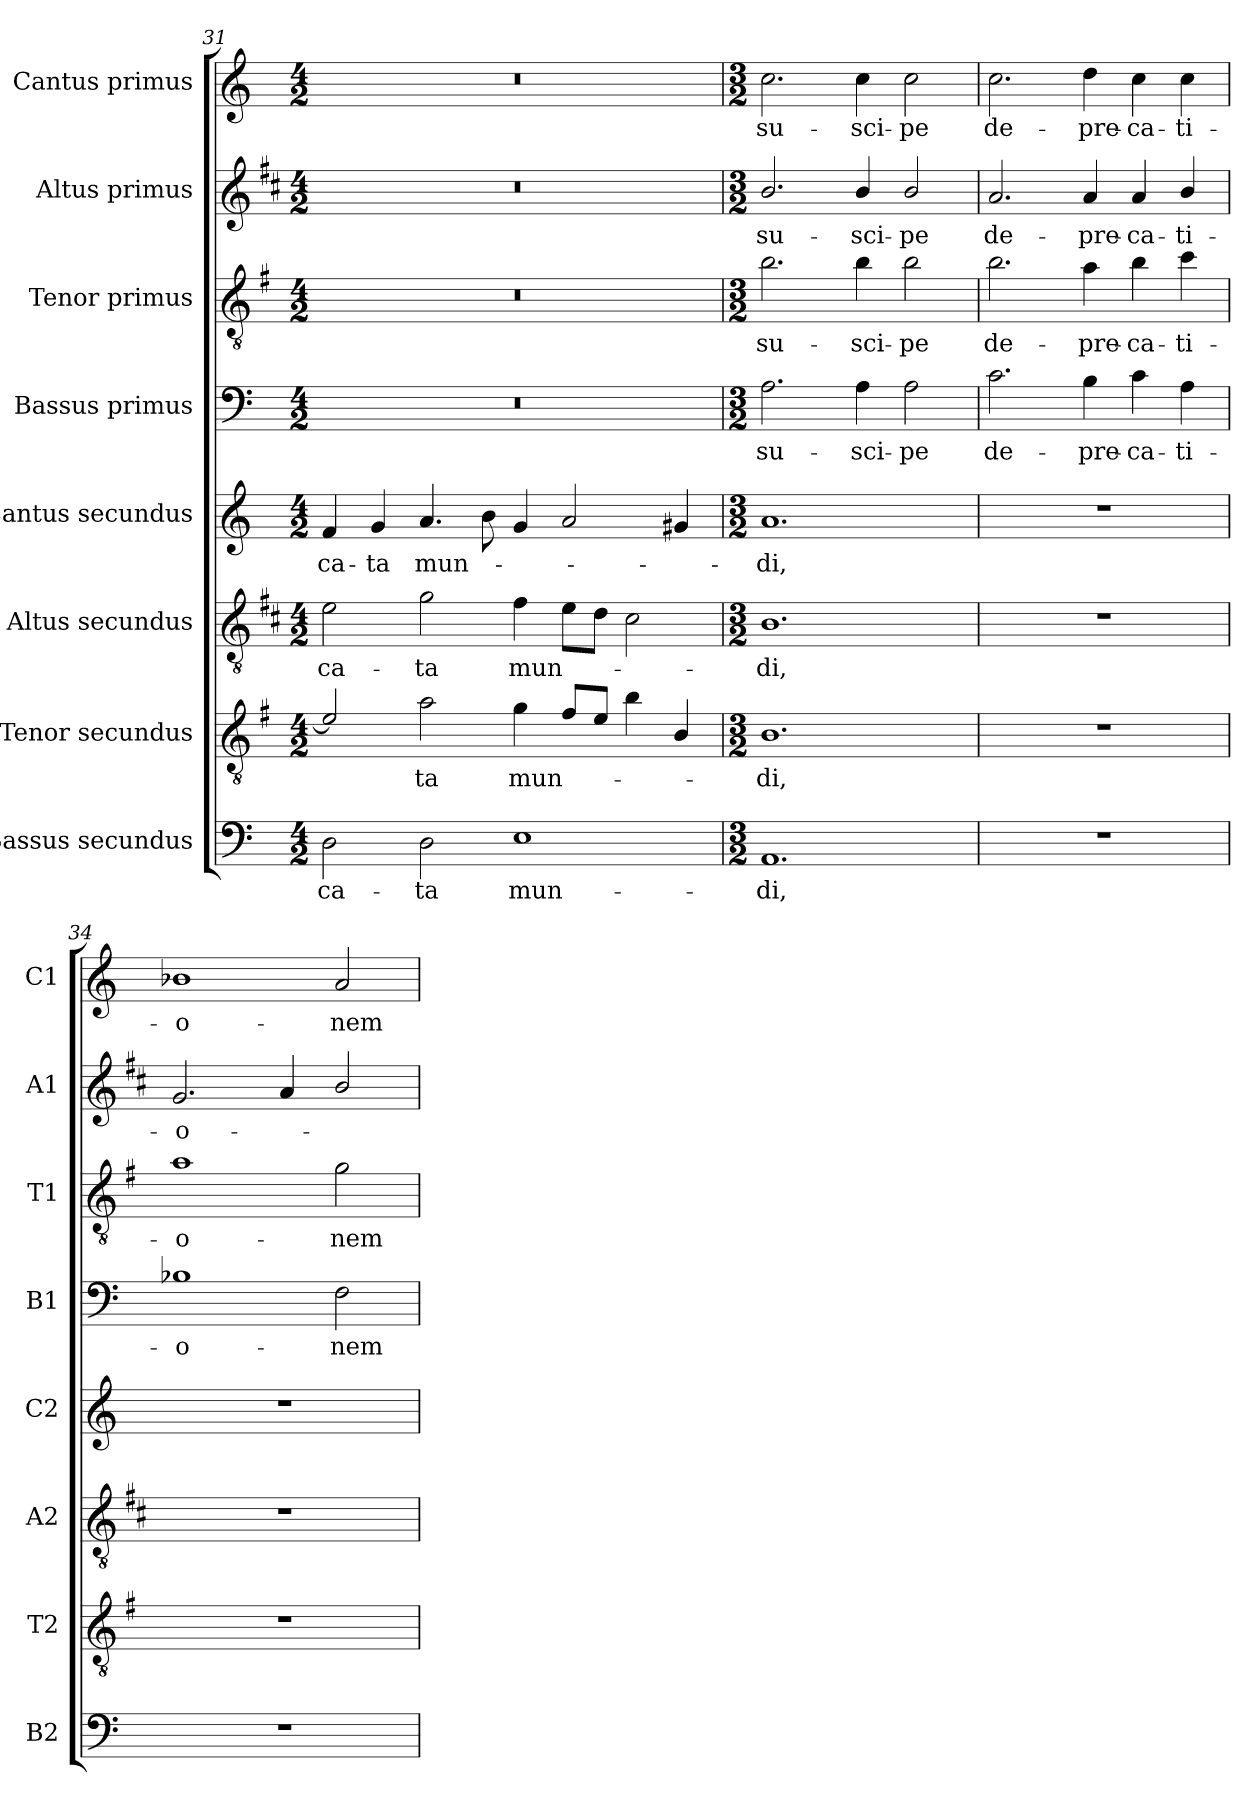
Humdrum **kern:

**kern	**text	**kern	**text	**kern	**text	**kern	**text	**kern	**text	**kern	**text	**kern	**text	**kern	**text
*part8	*part8	*part7	*part7	*part6	*part6	*part5	*part5	*part4	*part4	*part3	*part3	*part2	*part2	*part1	*part1
*staff8	*staff8	*staff7	*staff7	*staff6	*staff6	*staff5	*staff5	*staff4	*staff4	*staff3	*staff3	*staff2	*staff2	*staff1	*staff1
*I"Bassus secundus	*	*I"Tenor secundus	*	*I"Altus secundus	*	*I"Cantus secundus	*	*I"Bassus primus	*	*I"Tenor primus	*	*I"Altus primus	*	*I"Cantus primus	*
*I'B2	*	*I'T2	*	*I'A2	*	*I'C2	*	*I'B1	*	*I'T1	*	*I'A1	*	*I'C1	*
*clefF4	*	*clefGv2	*	*clefGv2	*	*clefG2	*	*clefF4	*	*clefGv2	*	*clefG2	*	*clefG2	*
*	*	*ITrd4c7	*	*ITrd1c2	*	*	*	*	*	*ITrd4c7	*	*ITrd1c2	*	*	*
*k[]	*	*k[]	*	*k[]	*	*k[]	*	*k[]	*	*k[]	*	*k[]	*	*k[]	*
*C:	*	*C:	*	*C:	*	*C:	*	*C:	*	*C:	*	*C:	*	*C:	*
*M4/2	*	*M4/2	*	*M4/2	*	*M4/2	*	*M4/2	*	*M4/2	*	*M4/2	*	*M4/2	*
=31	=31	=31	=31	=31	=31	=31	=31	=31	=31	=31	=31	=31	=31	=31	=31
!	!LO:LY:b	!	!	!	!LO:LY:b	!	!LO:LY:b	!	!	!	!	!	!	!	!
2D\	-ca-	2A/]	.	2d\	-ca-	4f/	-ca-	0r	.	0r	.	0r	.	0r	.
!	!	!	!	!	!	!	!LO:LY:b	!	!	!	!	!	!	!	!
.	.	.	.	.	.	4g/	-ta	.	.	.	.	.	.	.	.
!	!LO:LY:b	!	!LO:LY:b	!	!LO:LY:b	!	!LO:LY:b	!	!	!	!	!	!	!	!
2D\	-ta	2d\	-ta	2f\	-ta	4.a/	mun-	.	.	.	.	.	.	.	.
.	.	.	.	.	.	8b\	.	.	.	.	.	.	.	.	.
!	!LO:LY:b	!	!LO:LY:b	!	!LO:LY:b	!	!	!	!	!	!	!	!	!	!
1E	mun-	4c\	mun-	4e\	mun-	4g/	.	.	.	.	.	.	.	.	.
.	.	8B/L	.	8d\L	.	2a/	.	.	.	.	.	.	.	.	.
.	.	8A/J	.	8c\J	.	.	.	.	.	.	.	.	.	.	.
.	.	4e\	.	2B\	.	.	.	.	.	.	.	.	.	.	.
.	.	4E/	.	.	.	4g#X/	.	.	.	.	.	.	.	.	.
=32	=32	=32	=32	=32	=32	=32	=32	=32	=32	=32	=32	=32	=32	=32	=32
*M3/2	*	*M3/2	*	*M3/2	*	*M3/2	*	*M3/2	*	*M3/2	*	*M3/2	*	*M3/2	*
!	!LO:LY:b	!	!LO:LY:b	!	!LO:LY:b	!	!LO:LY:b	!	!LO:LY:b	!	!LO:LY:b	!	!LO:LY:b	!	!LO:LY:b
1.AA	-di,	1.E	-di,	1.A	-di,	1.a	-di,	2.A\	su-	2.e\	su-	2.a/	su-	2.cc\	su-
!	!	!	!	!	!	!	!	!	!LO:LY:b	!	!LO:LY:b	!	!LO:LY:b	!	!LO:LY:b
.	.	.	.	.	.	.	.	4A\	-sci-	4e\	-sci-	4a/	-sci-	4cc\	-sci-
!	!	!	!	!	!	!	!	!	!LO:LY:b	!	!LO:LY:b	!	!LO:LY:b	!	!LO:LY:b
.	.	.	.	.	.	.	.	2A\	-pe	2e\	-pe	2a/	-pe	2cc\	-pe
=33	=33	=33	=33	=33	=33	=33	=33	=33	=33	=33	=33	=33	=33	=33	=33
!	!	!	!	!	!	!	!	!	!LO:LY:b	!	!LO:LY:b	!	!LO:LY:b	!	!LO:LY:b
1.r	.	1.r	.	1.r	.	1.r	.	2.c\	de-	2.e\	de-	2.g/	de-	2.cc\	de-
!	!	!	!	!	!	!	!	!	!LO:LY:b	!	!LO:LY:b	!	!LO:LY:b	!	!LO:LY:b
.	.	.	.	.	.	.	.	4B\	-pre-	4d\	-pre-	4g/	-pre-	4dd\	-pre-
!	!	!	!	!	!	!	!	!	!LO:LY:b	!	!LO:LY:b	!	!LO:LY:b	!	!LO:LY:b
.	.	.	.	.	.	.	.	4c\	-ca-	4e\	-ca-	4g/	-ca-	4cc\	-ca-
!	!	!	!	!	!	!	!	!	!LO:LY:b	!	!LO:LY:b	!	!LO:LY:b	!	!LO:LY:b
.	.	.	.	.	.	.	.	4A\	-ti-	4f\	-ti-	4a/	-ti-	4cc\	-ti-
!!LO:LB:g=z
=34	=34	=34	=34	=34	=34	=34	=34	=34	=34	=34	=34	=34	=34	=34	=34
!	!	!	!	!	!	!	!	!	!LO:LY:b	!	!LO:LY:b	!	!LO:LY:b	!	!LO:LY:b
1.r	.	1.r	.	1.r	.	1.r	.	1B-X	-o-	1d	-o-	2.f/	-o-	1b-X	-o-
.	.	.	.	.	.	.	.	.	.	.	.	4g/	.	.	.
!	!	!	!	!	!	!	!	!	!LO:LY:b	!	!LO:LY:b	!	!	!	!LO:LY:b
.	.	.	.	.	.	.	.	2F\	-nem	2c\	-nem	2a/	.	2a/	-nem
=	=	=	=	=	=	=	=	=	=	=	=	=	=	=	=
*-	*-	*-	*-	*-	*-	*-	*-	*-	*-	*-	*-	*-	*-	*-	*-
